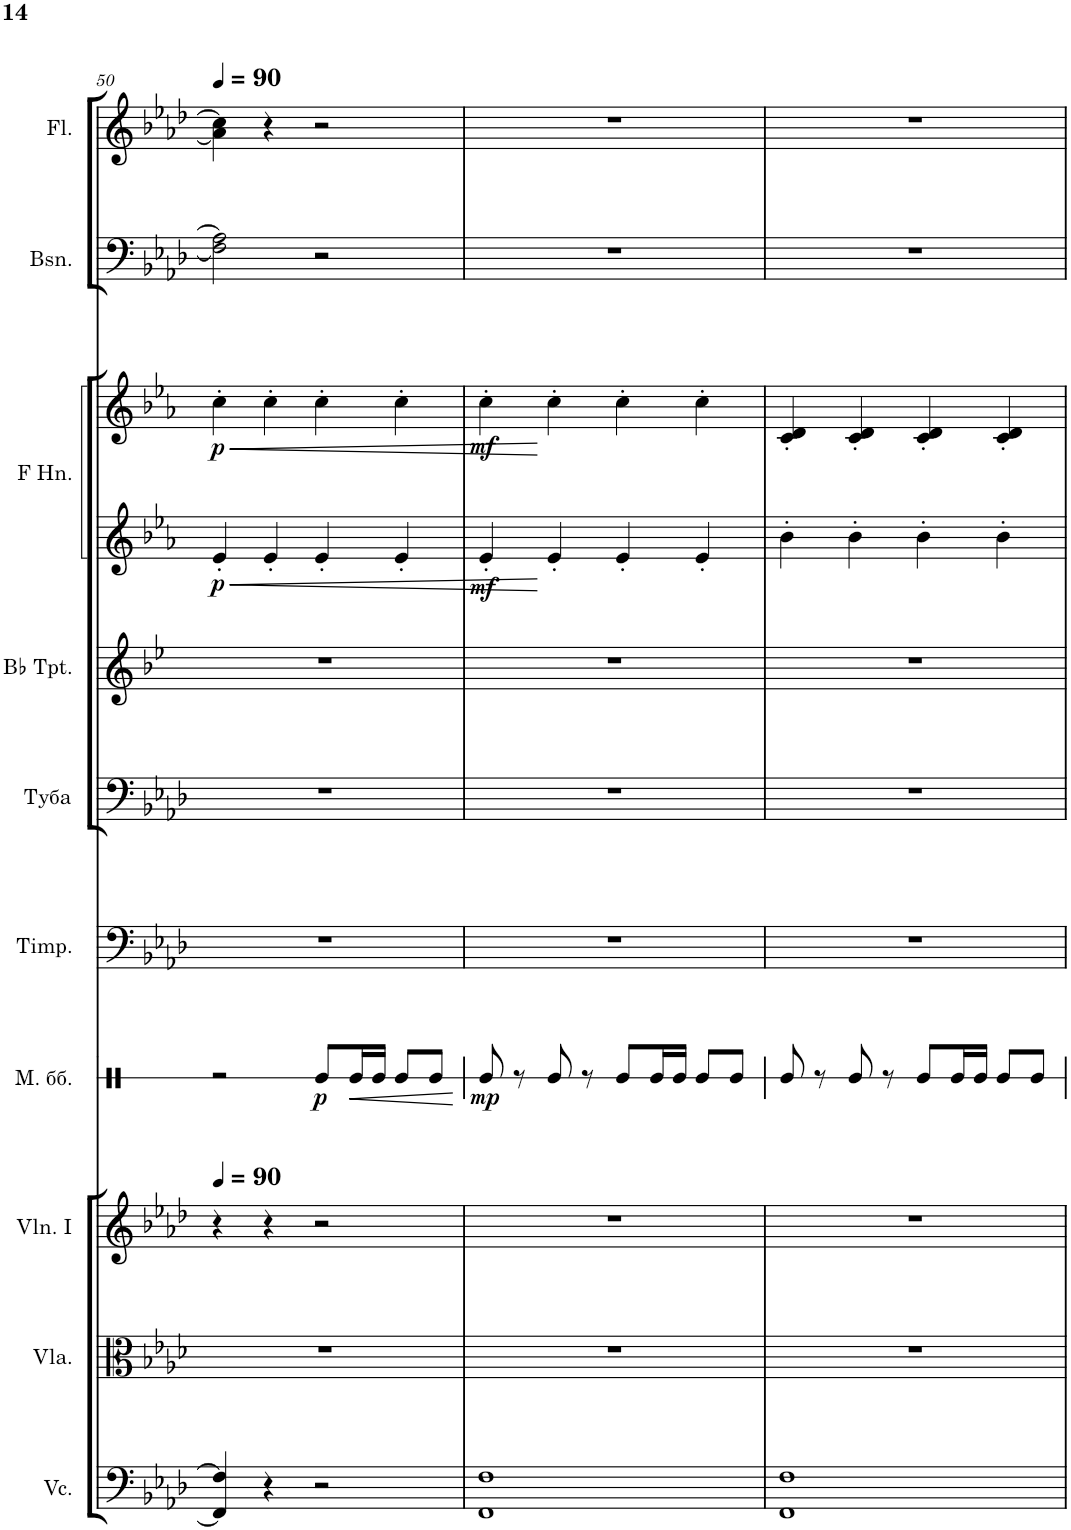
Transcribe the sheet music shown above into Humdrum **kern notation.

**kern	**kern	**kern	**kern	**dynam	**kern	**kern	**kern	**kern	**kern	**dynam	**kern	**kern
*part10	*part9	*part8	*part7	*part7	*part6	*part5	*part4	*part3	*part3	*part3	*part2	*part1
*staff11	*staff10	*staff9	*staff8	*staff8	*staff7	*staff6	*staff5	*staff4	*staff3	*staff3/4	*staff2	*staff1
*I"Violoncellos	*I"Violas	*I"Violins I	*I"Малый барабан	*	*I"Timpani	*I"Туба	*I"Trumpets in Bb	*I"Horns in F	*	*	*I"Bassoons	*I"Flutes
*I'Vc.	*I'Vla.	*I'Vln. I	*	*	*I'Timp.	*	*	*	*	*	*I'Bsn.	*I'Fl.
!!LO:PB:g=z
*clefF4	*clefC3	*clefG2	*clefX	*	*clefF4	*clefF4	*clefG2	*clefG2	*clefG2	*	*clefF4	*clefG2
*	*	*	*	*	*	*	*Trd1c2	*Trd4c7	*Trd4c7	*	*	*
*k[b-e-a-d-]	*k[b-e-a-d-]	*k[b-e-a-d-]	*k[]	*	*k[b-e-a-d-]	*k[b-e-a-d-]	*k[b-e-]	*k[b-e-a-]	*k[b-e-a-]	*	*k[b-e-a-d-]	*k[b-e-a-d-]
*M4/4	*M4/4	*M4/4	*M4/4	*	*M4/4	*M4/4	*M4/4	*M4/4	*M4/4	*	*M4/4	*M4/4
*MM90	*MM90	*MM90	*MM90	*	*MM90	*MM90	*MM90	*MM90	*MM90	*	*MM90	*MM90
=50	=50	=50	=50	=50	=50	=50	=50	=50	=50	=50	=50	=50
!	!	!	!	!	!	!	!	!	!	!LO:HP:b	!	!
!	!	!	!	!	!	!	!	!	!	!LO:DY:n=1:b=2	!	!
!	!	!	!	!	!	!	!	!	!	!LO:DY:n=2:b	!	!
4FF/] 4F/]	1r	4r	2r	.	1r	1r	1r	4e-'/	4cc'\	< p p	2F\] 2A-\]	4a-\] 4cc\]
4r	.	4r	.	.	.	.	.	4e-'/	4cc'\	.	.	4r
!	!	!	!	!LO:DY:b	!	!	!	!	!	!	!	!
2r	.	2r	8Re/L	p	.	.	.	4e-'/	4cc'\	.	2r	2r
!	!	!	!	!LO:HP:b	!	!	!	!	!	!	!	!
.	.	.	16Re/L	<	.	.	.	.	.	.	.	.
.	.	.	16Re/JJ	.	.	.	.	.	.	.	.	.
.	.	.	8Re/L	.	.	.	.	4e-'/	4cc'\	.	.	.
.	.	.	8Re/J	.	.	.	.	.	.	.	.	.
.	.	.	.	[	.	.	.	.	.	.	.	.
=51	=51	=51	=51	=51	=51	=51	=51	=51	=51	=51	=51	=51
!	!	!	!	!LO:DY:b	!	!	!	!	!	!LO:DY:b=2	!	!
!	!	!	!	!	!	!	!	!	!	!LO:DY:n=1:b	!	!
1FF 1F	1r	1r	8Re/	mp	1r	1r	1r	4e-'/	4cc'\	mf mf	1r	1r
.	.	.	8r	.	.	.	.	.	.	.	.	.
.	.	.	8Re/	.	.	.	.	4e-'/	4cc'\	[	.	.
.	.	.	8r	.	.	.	.	.	.	.	.	.
.	.	.	8Re/L	.	.	.	.	4e-'/	4cc'\	.	.	.
.	.	.	16Re/L	.	.	.	.	.	.	.	.	.
.	.	.	16Re/JJ	.	.	.	.	.	.	.	.	.
.	.	.	8Re/L	.	.	.	.	4e-'/	4cc'\	.	.	.
.	.	.	8Re/J	.	.	.	.	.	.	.	.	.
=52	=52	=52	=52	=52	=52	=52	=52	=52	=52	=52	=52	=52
1FF 1F	1r	1r	8Re/	.	1r	1r	1r	4b-'\	4c/' 4d/'	.	1r	1r
.	.	.	8r	.	.	.	.	.	.	.	.	.
.	.	.	8Re/	.	.	.	.	4b-'\	4c/' 4d/'	.	.	.
.	.	.	8r	.	.	.	.	.	.	.	.	.
.	.	.	8Re/L	.	.	.	.	4b-'\	4c/' 4d/'	.	.	.
.	.	.	16Re/L	.	.	.	.	.	.	.	.	.
.	.	.	16Re/JJ	.	.	.	.	.	.	.	.	.
.	.	.	8Re/L	.	.	.	.	4b-'\	4c/' 4d/'	.	.	.
.	.	.	8Re/J	.	.	.	.	.	.	.	.	.
=	=	=	=	=	=	=	=	=	=	=	=	=
*-	*-	*-	*-	*-	*-	*-	*-	*-	*-	*-	*-	*-
